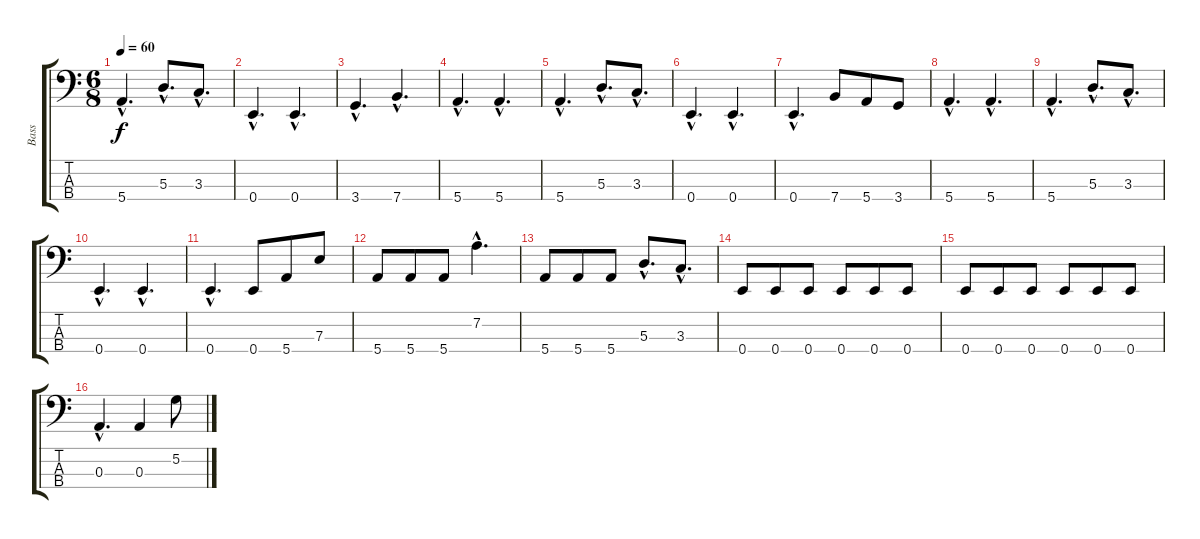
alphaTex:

\track ("Bass" "Bass") {instrument electricbassfinger}
\staff {score tabs}
\tuning (G2 D2 A1 E1) {hide}
\ts (6 8)
\tempo 60
\clef f4
\ks c
5.4{hac}.4{d dy f} 5.3{hac}.8{d} 3.3{hac}.8{d} |
0.4{hac}.4{d} 0.4{hac}.4{d} |
3.4{hac}.4{d} 7.4{hac}.4{d} |
5.4{hac}.4{d} 5.4{hac}.4{d} |
5.4{hac}.4{d} 5.3{hac}.8{d} 3.3{hac}.8{d} |
0.4{hac}.4{d} 0.4{hac}.4{d} |
0.4{hac}.4{d} 7.4.8 5.4.8 3.4.8 |
5.4{hac}.4{d} 5.4{hac}.4{d} |
5.4{hac}.4{d} 5.3{hac}.8{d} 3.3{hac}.8{d} |
0.4{hac}.4{d} 0.4{hac}.4{d} |
0.4{hac}.4{d} 0.4.8 5.4.8 7.3.8 |
5.4.8 5.4.8 5.4.8 7.2{hac}.4{d} |
5.4.8 5.4.8 5.4.8 5.3{hac}.8{d} 3.3{hac}.8{d} |
0.4.8 0.4.8 0.4.8 0.4.8 0.4.8 0.4.8 |
0.4.8 0.4.8 0.4.8 0.4.8 0.4.8 0.4.8 |
0.3{hac}.4{d} 0.3.4 5.2.8
